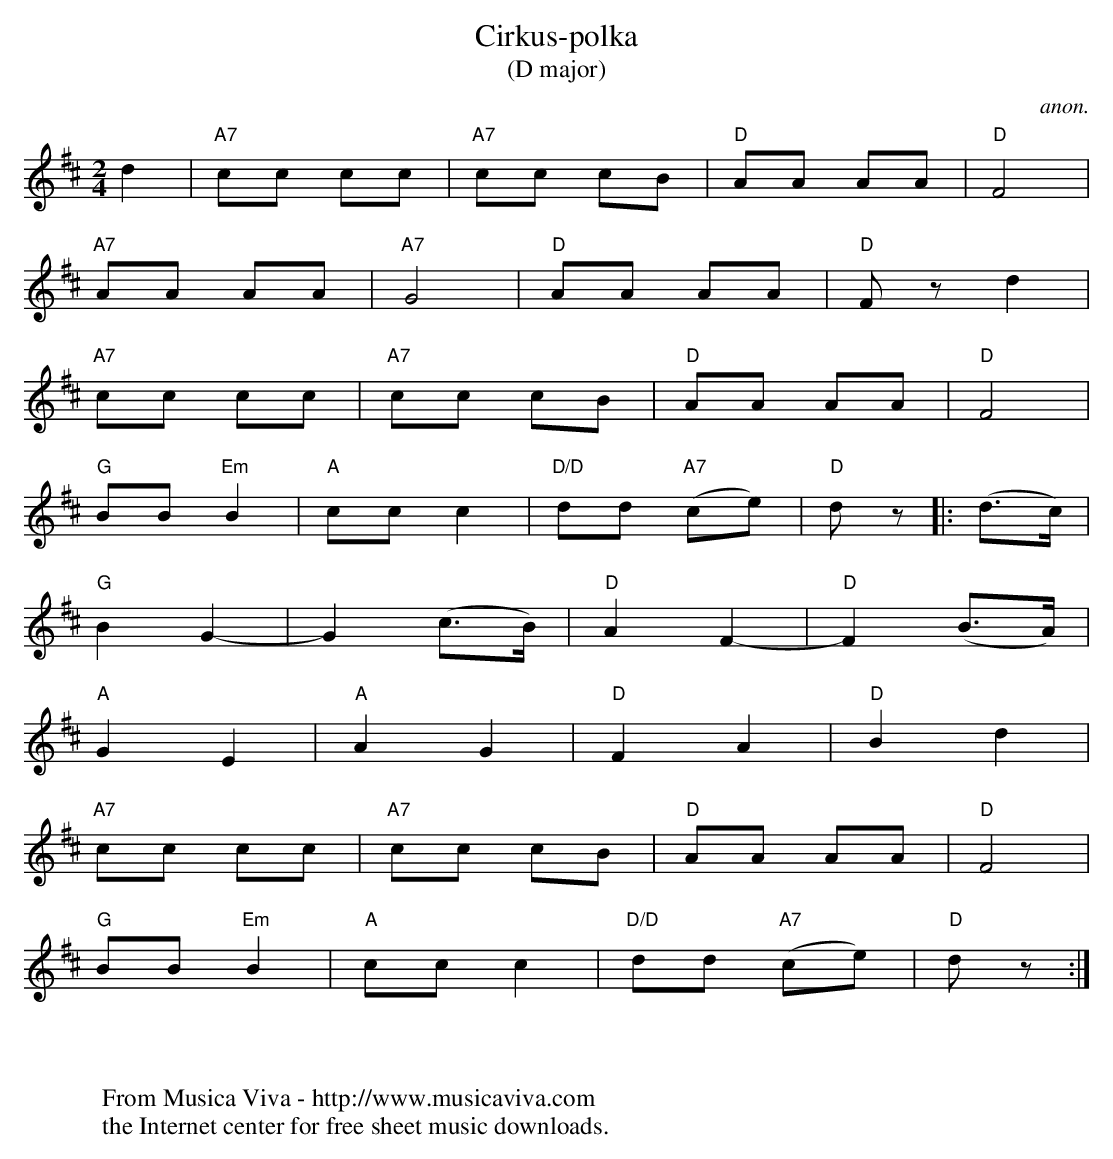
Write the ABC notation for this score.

X:1
T:Cirkus-polka
T:(D major)
C:anon.
M:2/4
L:1/8
K:D
d2|"A7"cc cc|"A7"cc cB|"D"AA AA|"D"F4|
"A7"AA AA|"A7"G4|"D"AA AA|"D"F z d2|
"A7"cc cc|"A7"cc cB|"D"AA AA|"D"F4|
"G"BB "Em"B2|"A"cc c2|"D/D"dd "A7"(ce)|"D"d z |:(d>c)|
"G"B2 G2-|G2 (c>B)|"D"A2F2-|"D"F2 (B>A)|
"A"G2 E2|"A"A2 G2|"D"F2 A2|"D"B2 d2|
"A7"cc cc|"A7"cc cB|"D"AA AA|"D"F4|
"G"BB "Em"B2|"A"cc c2|"D/D"dd "A7"(ce)|"D"d z :|
W:
W:
W:  From Musica Viva - http://www.musicaviva.com
W:  the Internet center for free sheet music downloads.
